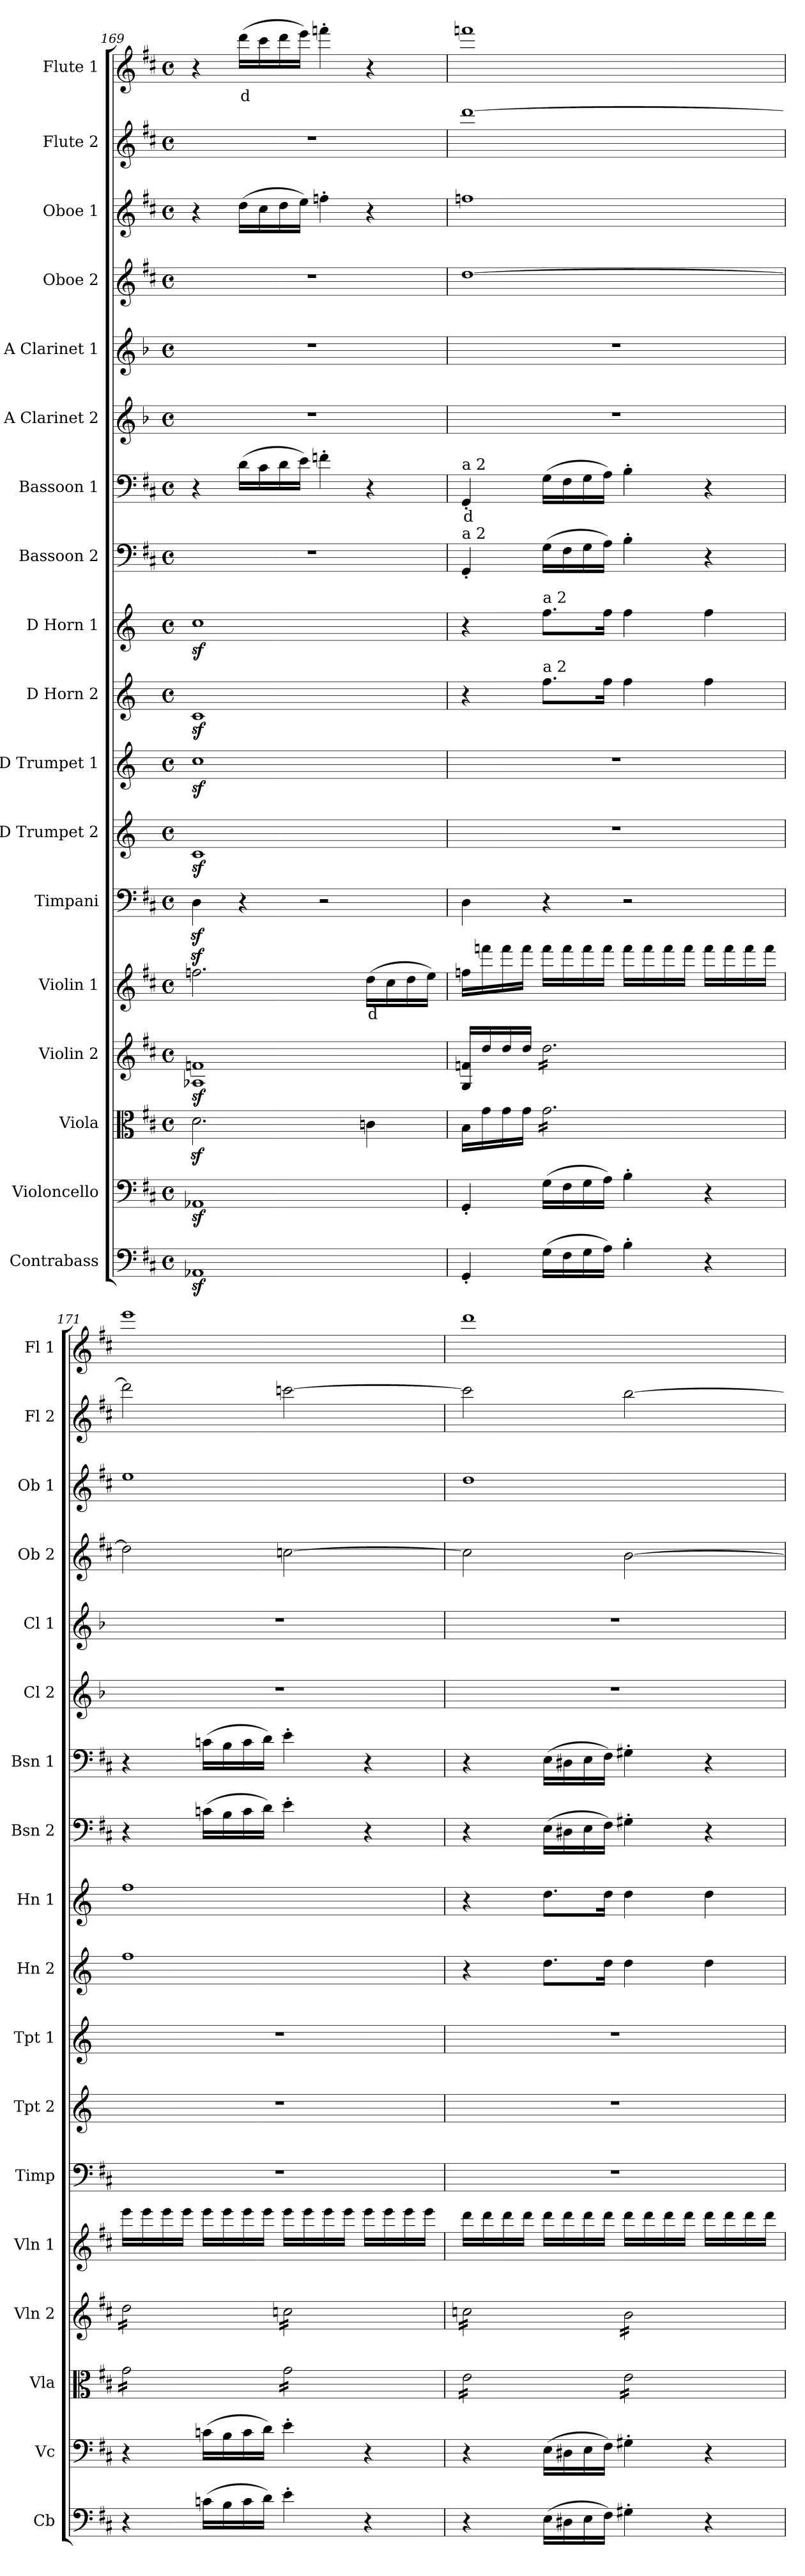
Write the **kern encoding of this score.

**kern	**kern	**kern	**kern	**kern	**text	**kern	**kern	**kern	**kern	**kern	**kern	**kern	**text	**kern	**kern	**kern	**kern	**kern	**kern	**text
*part18	*part17	*part16	*part15	*part14	*part14	*part13	*part12	*part11	*part10	*part9	*part8	*part7	*part7	*part6	*part5	*part4	*part3	*part2	*part1	*part1
*staff18	*staff17	*staff16	*staff15	*staff14	*staff14	*staff13	*staff12	*staff11	*staff10	*staff9	*staff8	*staff7	*staff7	*staff6	*staff5	*staff4	*staff3	*staff2	*staff1	*staff1
*I"Contrabass	*I"Violoncello	*I"Viola	*I"Violin 2	*I"Violin 1	*	*I"Timpani	*I"D Trumpet 2	*I"D Trumpet 1	*I"D Horn 2	*I"D Horn 1	*I"Bassoon 2	*I"Bassoon 1	*	*I"A Clarinet 2	*I"A Clarinet 1	*I"Oboe 2	*I"Oboe 1	*I"Flute 2	*I"Flute 1	*
*I'Cb	*I'Vc	*I'Vla	*I'Vln 2	*I'Vln 1	*	*I'Timp	*I'Tpt 2	*I'Tpt 1	*I'Hn 2	*I'Hn 1	*I'Bsn 2	*I'Bsn 1	*	*I'Cl 2	*I'Cl 1	*I'Ob 2	*I'Ob 1	*I'Fl 2	*I'Fl 1	*
*clefF4	*clefF4	*clefC3	*clefG2	*clefG2	*	*clefF4	*clefG2	*clefG2	*clefG2	*clefG2	*clefF4	*clefF4	*	*clefG2	*clefG2	*clefG2	*clefG2	*clefG2	*clefG2	*
*ITrd7c12	*	*	*	*	*	*	*ITrd-1c-2	*ITrd-1c-2	*ITrd6c10	*ITrd6c10	*	*	*	*ITrd2c3	*ITrd2c3	*	*	*	*	*
*k[f#c#]	*k[f#c#]	*k[f#c#]	*k[f#c#]	*k[f#c#]	*	*k[f#c#]	*k[f#c#]	*k[f#c#]	*k[f#c#]	*k[f#c#]	*k[f#c#]	*k[f#c#]	*	*k[f#c#]	*k[f#c#]	*k[f#c#]	*k[f#c#]	*k[f#c#]	*k[f#c#]	*
*M4/4	*M4/4	*M4/4	*M4/4	*M4/4	*	*M4/4	*M4/4	*M4/4	*M4/4	*M4/4	*M4/4	*M4/4	*	*M4/4	*M4/4	*M4/4	*M4/4	*M4/4	*M4/4	*
*met(c)	*met(c)	*met(c)	*met(c)	*met(c)	*	*met(c)	*met(c)	*met(c)	*met(c)	*met(c)	*met(c)	*met(c)	*	*met(c)	*met(c)	*met(c)	*met(c)	*met(c)	*met(c)	*
=169	=169	=169	=169	=169	=169	=169	=169	=169	=169	=169	=169	=169	=169	=169	=169	=169	=169	=169	=169	=169
1AAA-Xz<	1AA-Xz<	2.dz<\	1A-Xz< 1fnz<	2.ffnz<\	.	4Dz<\	1dz<	1ddz<	1Dz<	1dz<	1r	4r	.	1r	1r	1r	4r	1r	4r	.
!	!	!	!	!	!	!	!	!	!	!	!	!	!	!	!	!	!	!	!	!LO:LY:b:color=#FF0000
.	.	.	.	.	.	4r	.	.	.	.	.	(16d\LL	.	.	.	.	(16dd\LL	.	(16ddd\LL	d
.	.	.	.	.	.	.	.	.	.	.	.	16c#\	.	.	.	.	16cc#\	.	16ccc#\	.
.	.	.	.	.	.	.	.	.	.	.	.	16d\	.	.	.	.	16dd\	.	16ddd\	.
.	.	.	.	.	.	.	.	.	.	.	.	16e\JJ)	.	.	.	.	16ee\JJ)	.	16eee\JJ)	.
.	.	.	.	.	.	2r	.	.	.	.	.	4fn'\	.	.	.	.	4ffn'\	.	4fffn'\	.
!	!	!	!	!	!LO:LY:b:color=#FF0000	!	!	!	!	!	!	!	!	!	!	!	!	!	!	!
.	.	4cn\	.	(16dd\LL	d	.	.	.	.	.	.	4r	.	.	.	.	4r	.	4r	.
.	.	.	.	16cc#\	.	.	.	.	.	.	.	.	.	.	.	.	.	.	.	.
.	.	.	.	16dd\	.	.	.	.	.	.	.	.	.	.	.	.	.	.	.	.
.	.	.	.	16ee\JJ)	.	.	.	.	.	.	.	.	.	.	.	.	.	.	.	.
=170	=170	=170	=170	=170	=170	=170	=170	=170	=170	=170	=170	=170	=170	=170	=170	=170	=170	=170	=170	=170
!	!	!	!	!	!	!	!	!	!	!	!	!LO:TX:a:t=a 2	!	!	!	!	!	!	!	!
!	!	!	!	!	!	!	!	!	!	!	!LO:TX:a:t=a 2	!	!	!	!	!	!	!	!	!
!	!	!	!	!	!	!	!	!	!	!	!	!	!LO:LY:b:color=#FF0000	!	!	!	!	!	!	!
4GGG'/	4GG'/	16B\LL	16G/ 16fn/LL	16ffn\LL	.	4D\	1r	1r	4r	4r	4GG'/	4GG'/	d	1r	1r	[1dd	1ffn	[1ddd	1fffn	.
.	.	16g\	16dd/	16fffn\	.	.	.	.	.	.	.	.	.	.	.	.	.	.	.	.
.	.	16g\	16dd/	16fff\	.	.	.	.	.	.	.	.	.	.	.	.	.	.	.	.
.	.	16g\JJ	16dd/JJ	16fff\JJ	.	.	.	.	.	.	.	.	.	.	.	.	.	.	.	.
!	!	!	!	!	!	!	!	!	!	!LO:TX:a:t=a 2	!	!	!	!	!	!	!	!	!	!
!	!	!	!	!	!	!	!	!	!LO:TX:a:t=a 2	!	!	!	!	!	!	!	!	!	!	!
*	*	*tremolo	*	*	*	*	*	*	*	*	*	*	*	*	*	*	*	*	*	*
*	*	*	*tremolo	*	*	*	*	*	*	*	*	*	*	*	*	*	*	*	*	*
(16GG\LL	(16G\LL	16g\LL	16dd\LL	16fff\LL	.	4r	.	.	8.g\L	8.g\L	(16G\LL	(16G\LL	.	.	.	.	.	.	.	.
16FF#\	16F#\	16g\	16dd\	16fff\	.	.	.	.	.	.	16F#\	16F#\	.	.	.	.	.	.	.	.
16GG\	16G\	16g\	16dd\	16fff\	.	.	.	.	.	.	16G\	16G\	.	.	.	.	.	.	.	.
16AA\JJ)	16A\JJ)	16g\	16dd\	16fff\JJ	.	.	.	.	16g\Jk	16g\Jk	16A\JJ)	16A\JJ)	.	.	.	.	.	.	.	.
4BB'\	4B'\	16g\	16dd\	16fff\LL	.	2r	.	.	4g\	4g\	4B'\	4B'\	.	.	.	.	.	.	.	.
.	.	16g\	16dd\	16fff\	.	.	.	.	.	.	.	.	.	.	.	.	.	.	.	.
.	.	16g\	16dd\	16fff\	.	.	.	.	.	.	.	.	.	.	.	.	.	.	.	.
.	.	16g\	16dd\	16fff\JJ	.	.	.	.	.	.	.	.	.	.	.	.	.	.	.	.
4r	4r	16g\	16dd\	16fff\LL	.	.	.	.	4g\	4g\	4r	4r	.	.	.	.	.	.	.	.
.	.	16g\	16dd\	16fff\	.	.	.	.	.	.	.	.	.	.	.	.	.	.	.	.
.	.	16g\	16dd\	16fff\	.	.	.	.	.	.	.	.	.	.	.	.	.	.	.	.
.	.	16g\JJ	16dd\JJ	16fff\JJ	.	.	.	.	.	.	.	.	.	.	.	.	.	.	.	.
=171	=171	=171	=171	=171	=171	=171	=171	=171	=171	=171	=171	=171	=171	=171	=171	=171	=171	=171	=171	=171
4r	4r	16g\LL	16dd\LL	16eee\LL	.	1r	1r	1r	1g	1g	4r	4r	.	1r	1r	2dd\]	1ee	2ddd\]	1eee	.
.	.	16g\	16dd\	16eee\	.	.	.	.	.	.	.	.	.	.	.	.	.	.	.	.
.	.	16g\	16dd\	16eee\	.	.	.	.	.	.	.	.	.	.	.	.	.	.	.	.
.	.	16g\	16dd\	16eee\JJ	.	.	.	.	.	.	.	.	.	.	.	.	.	.	.	.
(16Cn\LL	(16cn\LL	16g\	16dd\	16eee\LL	.	.	.	.	.	.	(16cn\LL	(16cn\LL	.	.	.	.	.	.	.	.
16BB\	16B\	16g\	16dd\	16eee\	.	.	.	.	.	.	16B\	16B\	.	.	.	.	.	.	.	.
16C\	16c\	16g\	16dd\	16eee\	.	.	.	.	.	.	16c\	16c\	.	.	.	.	.	.	.	.
16D\JJ)	16d\JJ)	16g\JJ	16dd\JJ	16eee\JJ	.	.	.	.	.	.	16d\JJ)	16d\JJ)	.	.	.	.	.	.	.	.
4E'\	4e'\	16g\LL	16ccn\LL	16eee\LL	.	.	.	.	.	.	4e'\	4e'\	.	.	.	[2ccn\	.	[2cccn\	.	.
.	.	16g\	16ccn\	16eee\	.	.	.	.	.	.	.	.	.	.	.	.	.	.	.	.
.	.	16g\	16ccn\	16eee\	.	.	.	.	.	.	.	.	.	.	.	.	.	.	.	.
.	.	16g\	16ccn\	16eee\JJ	.	.	.	.	.	.	.	.	.	.	.	.	.	.	.	.
4r	4r	16g\	16ccn\	16eee\LL	.	.	.	.	.	.	4r	4r	.	.	.	.	.	.	.	.
.	.	16g\	16ccn\	16eee\	.	.	.	.	.	.	.	.	.	.	.	.	.	.	.	.
.	.	16g\	16ccn\	16eee\	.	.	.	.	.	.	.	.	.	.	.	.	.	.	.	.
.	.	16g\JJ	16ccn\JJ	16eee\JJ	.	.	.	.	.	.	.	.	.	.	.	.	.	.	.	.
!!LO:PB:g=z
=172	=172	=172	=172	=172	=172	=172	=172	=172	=172	=172	=172	=172	=172	=172	=172	=172	=172	=172	=172	=172
4r	4r	16e\LL	16ccn\LL	16ddd\LL	.	1r	1r	1r	4r	4r	4r	4r	.	1r	1r	2cc\]	1dd	2ccc\]	1ddd	.
.	.	16e\	16ccn\	16ddd\	.	.	.	.	.	.	.	.	.	.	.	.	.	.	.	.
.	.	16e\	16ccn\	16ddd\	.	.	.	.	.	.	.	.	.	.	.	.	.	.	.	.
.	.	16e\	16ccn\	16ddd\JJ	.	.	.	.	.	.	.	.	.	.	.	.	.	.	.	.
(16EE\LL	(16E\LL	16e\	16ccn\	16ddd\LL	.	.	.	.	8.e\L	8.e\L	(16E\LL	(16E\LL	.	.	.	.	.	.	.	.
16DD#X\	16D#X\	16e\	16ccn\	16ddd\	.	.	.	.	.	.	16D#X\	16D#X\	.	.	.	.	.	.	.	.
16EE\	16E\	16e\	16ccn\	16ddd\	.	.	.	.	.	.	16E\	16E\	.	.	.	.	.	.	.	.
16FF#\JJ)	16F#\JJ)	16e\JJ	16ccn\JJ	16ddd\JJ	.	.	.	.	16e\Jk	16e\Jk	16F#\JJ)	16F#\JJ)	.	.	.	.	.	.	.	.
4GG#X'\	4G#X'\	16e\LL	16b\LL	16ddd\LL	.	.	.	.	4e\	4e\	4G#X'\	4G#X'\	.	.	.	[2b\	.	[2bb\	.	.
.	.	16e\	16b\	16ddd\	.	.	.	.	.	.	.	.	.	.	.	.	.	.	.	.
.	.	16e\	16b\	16ddd\	.	.	.	.	.	.	.	.	.	.	.	.	.	.	.	.
.	.	16e\	16b\	16ddd\JJ	.	.	.	.	.	.	.	.	.	.	.	.	.	.	.	.
4r	4r	16e\	16b\	16ddd\LL	.	.	.	.	4e\	4e\	4r	4r	.	.	.	.	.	.	.	.
.	.	16e\	16b\	16ddd\	.	.	.	.	.	.	.	.	.	.	.	.	.	.	.	.
.	.	16e\	16b\	16ddd\	.	.	.	.	.	.	.	.	.	.	.	.	.	.	.	.
.	.	16e\JJ	16b\JJ	16ddd\JJ	.	.	.	.	.	.	.	.	.	.	.	.	.	.	.	.
*	*	*	*Xtremolo	*	*	*	*	*	*	*	*	*	*	*	*	*	*	*	*	*
*	*	*Xtremolo	*	*	*	*	*	*	*	*	*	*	*	*	*	*	*	*	*	*
=	=	=	=	=	=	=	=	=	=	=	=	=	=	=	=	=	=	=	=	=
*-	*-	*-	*-	*-	*-	*-	*-	*-	*-	*-	*-	*-	*-	*-	*-	*-	*-	*-	*-	*-
